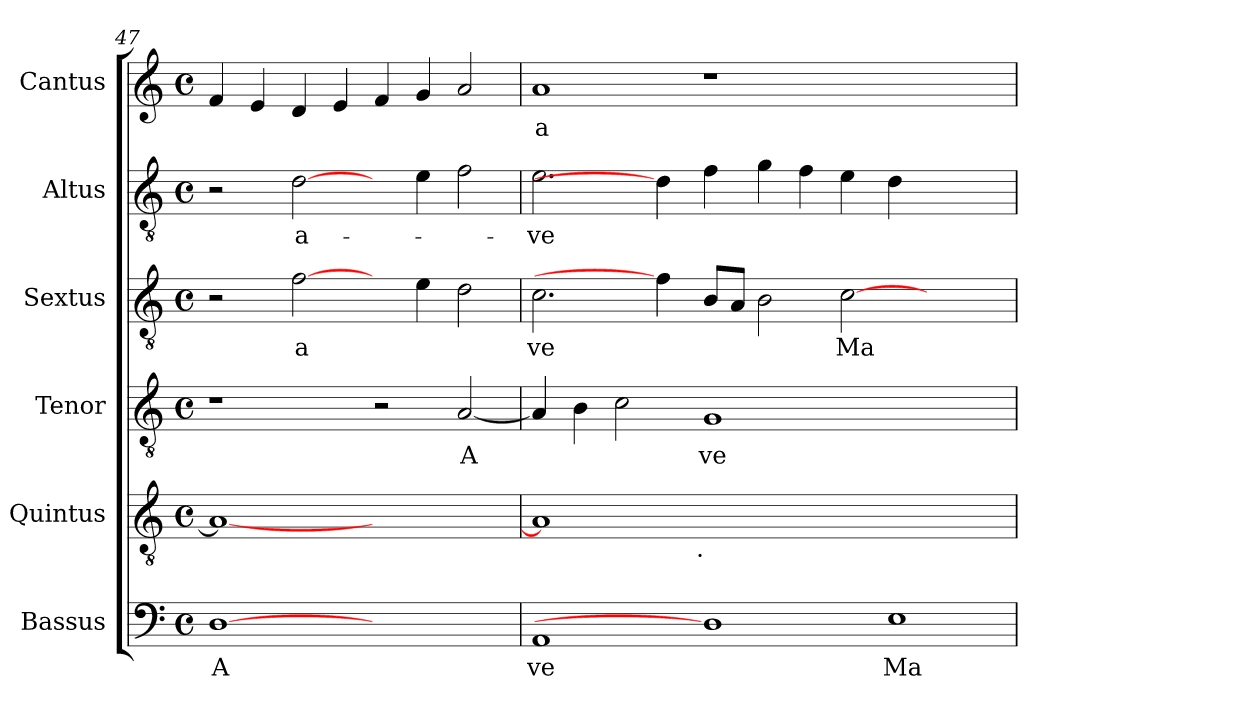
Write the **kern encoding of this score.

**kern	**text	**kern	**kern	**text	**kern	**text	**kern	**text	**kern	**text
*part6	*part6	*part5	*part4	*part4	*part3	*part3	*part2	*part2	*part1	*part1
*staff6	*staff6	*staff5	*staff4	*staff4	*staff3	*staff3	*staff2	*staff2	*staff1	*staff1
*I"Bassus	*	*I"Quintus	*I"Tenor	*	*I"Sextus	*	*I"Altus	*	*I"Cantus	*
*clefF4	*	*clefGv2	*clefGv2	*	*clefGv2	*	*clefGv2	*	*clefG2	*
*	*	*	*k[]	*	*	*	*	*	*	*
*	*	*	*C:	*	*	*	*	*	*	*
*M4/4	*	*M4/4	*M4/4	*	*M4/4	*	*M4/4	*	*M4/4	*
*met(c)	*	*met(c)	*met(c)	*	*met(c)	*	*met(c)	*	*met(c)	*
=47	=47	=47	=47	=47	=47	=47	=47	=47	=47	=47
!	!LO:LY:b:cj	!	!	!	!	!	!	!	!	!
[1D	A	1A_	1r	.	2r	.	2r	.	4f/	.
.	.	.	.	.	.	.	.	.	4e/	.
!	!	!	!	!	!	!LO:LY:b:cj	!	!LO:LY:b:cj	!	!
.	.	.	.	.	[2f\	a	[2d\	a-	4d/	.
.	.	.	.	.	.	.	.	.	4e/	.
1ryy	.	1ryy	2r	.	4ryy	.	4ryy	.	4f/	.
.	.	.	.	.	4e\	.	4e\	.	4g/	.
!	!	!	!	!LO:LY:b:cj	!	!	!	!	!	!
.	.	.	[<2A/	A	2d\	.	2f\	.	2a/	.
=48	=48	=48	=48	=48	=48	=48	=48	=48	=48	=48
!	!LO:LY:b:cj	!	!	!	!	!LO:LY:b:cj	!	!LO:LY:b:cj	!	!LO:LY:b:cj
*	*	*^	*	*	*	*	*	*	*	*
1AA	ve	1A]	2ryy	4A/]	.	2.c\	ve	2.e\	-ve	1a	a
.	.	.	.	4B\	.	.	.	.	.	.	.
.	.	.	4ryy	2c\	.	.	.	.	.	.	.
.	.	.	8...ryy	.	.	4f\]	.	4d\]	.	.	.
!	!	!	!LO:TX:b:t=.	!	!	!	!	!	!	!	!
.	.	.	1ryy	.	.	.	.	.	.	.	.
!	!	!	!	!	!LO:LY:b:cj	!	!	!	!	!	!
1D]	.	0ryy	.	1G	ve	8B/L	.	4f\	.	1r	.
.	.	.	.	.	.	8A/J	.	.	.	.	.
.	.	.	.	.	.	2B\	.	4g\	.	.	.
.	.	.	.	.	.	.	.	4f\	.	.	.
!	!	!	!	!	!	!	!LO:LY:b	!	!	!	!
.	.	.	.	.	.	[>2c\	Ma	4e\	.	.	.
.	.	.	1ryy	.	.	.	.	.	.	.	.
!	!LO:LY:b:cj	!	!	!	!	!	!	!	!	!	!
1E	Ma	.	.	1ryy	.	.	.	4d\	.	1ryy	.
.	.	.	.	.	.	2.ryy	.	2.ryy	.	.	.
.	.	.	64ryy	.	.	.	.	.	.	.	.
*	*	*v	*v	*	*	*	*	*	*	*	*
=	=	=	=	=	=	=	=	=	=	=
*-	*-	*-	*-	*-	*-	*-	*-	*-	*-	*-
